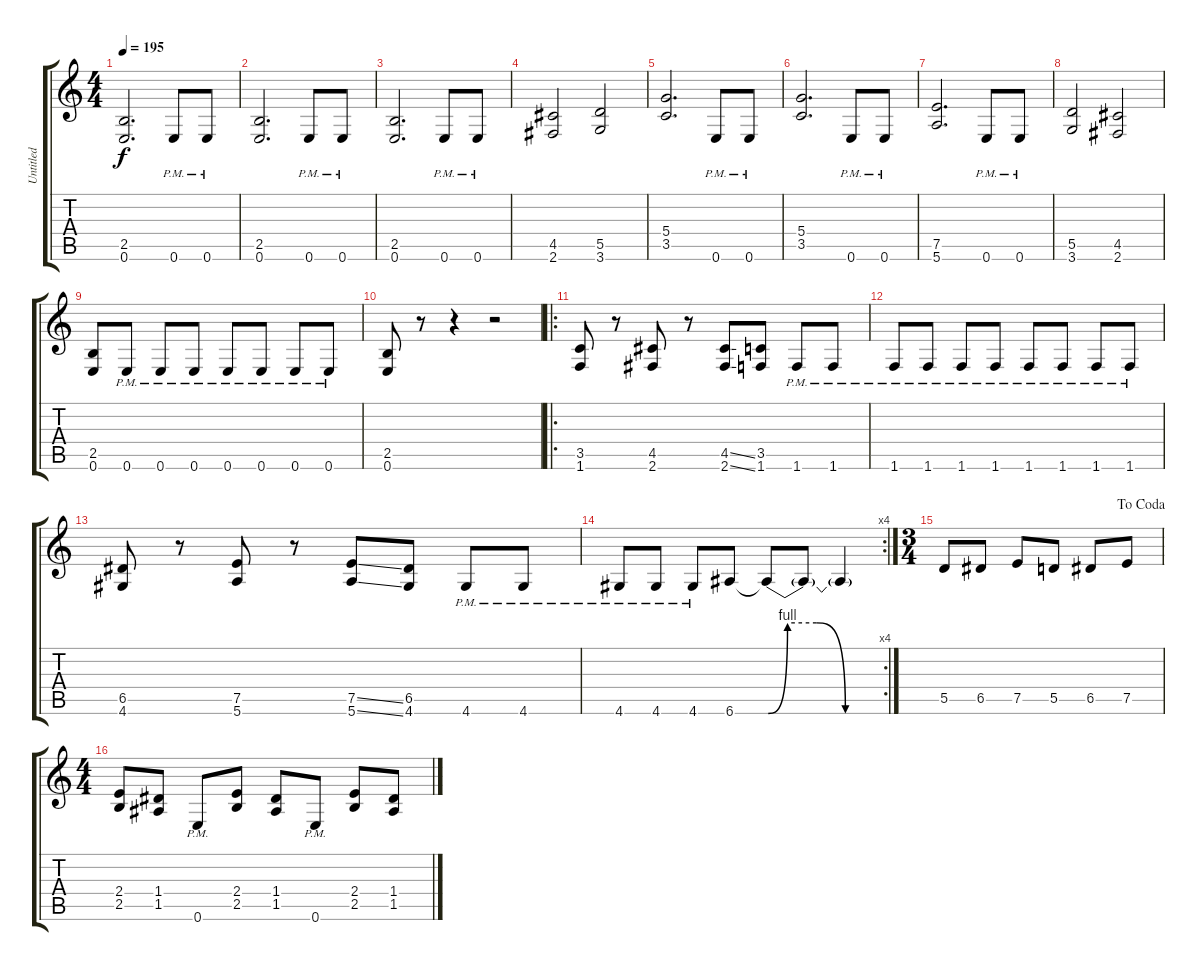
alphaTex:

\track ("Untitled" "Untitled") {instrument distortionguitar}
\staff {score tabs}
\tuning (E4 B3 G3 D3 A2 E2) {hide}
\ts (4 4)
\tempo 195
\clef g2
\ks c
(2.5 0.6).2{d dy f} 0.6{pm}.8 0.6{pm}.8 |
(2.5 0.6).2{d} 0.6{pm}.8 0.6{pm}.8 |
(2.5 0.6).2{d} 0.6{pm}.8 0.6{pm}.8 |
(4.5 2.6).2 (5.5 3.6).2 |
(5.4 3.5).2{d} 0.6{pm}.8 0.6{pm}.8 |
(5.4 3.5).2{d} 0.6{pm}.8 0.6{pm}.8 |
(7.5 5.6).2{d} 0.6{pm}.8 0.6{pm}.8 |
(5.5 3.6).2 (4.5 2.6).2 |
(2.5 0.6).8 0.6{pm}.8 0.6{pm}.8 0.6{pm}.8 0.6{pm}.8 0.6{pm}.8 0.6{pm}.8 0.6{pm}.8 |
(2.5 0.6).8 r.8 r.4 r.2 |
\ro
(3.5 1.6).8 r.8 (4.5 2.6).8 r.8 (4.5{ss} 2.6{ss}).8 (3.5 1.6).8 1.6{pm}.8 1.6{pm}.8 |
1.6{pm}.8 1.6{pm}.8 1.6{pm}.8 1.6{pm}.8 1.6{pm}.8 1.6{pm}.8 1.6{pm}.8 1.6{pm}.8 |
(6.5 4.6).8 r.8 (7.5 5.6).8 r.8 (7.5{ss} 5.6{ss}).8 (6.5 4.6).8 4.6{pm}.8 4.6{pm}.8 |
\rc 4
4.6{pm}.8 4.6{pm}.8 4.6{pm}.8 6.6.8 6.6{be (custom 0 0 10 4 25 4 40 0 60 0) t}.8 6.6{t}.8 6.6{t}.4 |
\ts (3 4)
\jump dacoda
5.5.8 6.5.8 7.5.8 5.5.8 6.5.8 7.5.8 |
\ts (4 4)
(2.4 2.5).8 (1.4 1.5).8 0.6{pm}.8 (2.4 2.5).8 (1.4 1.5).8 0.6{pm}.8 (2.4 2.5).8 (1.4 1.5).8
